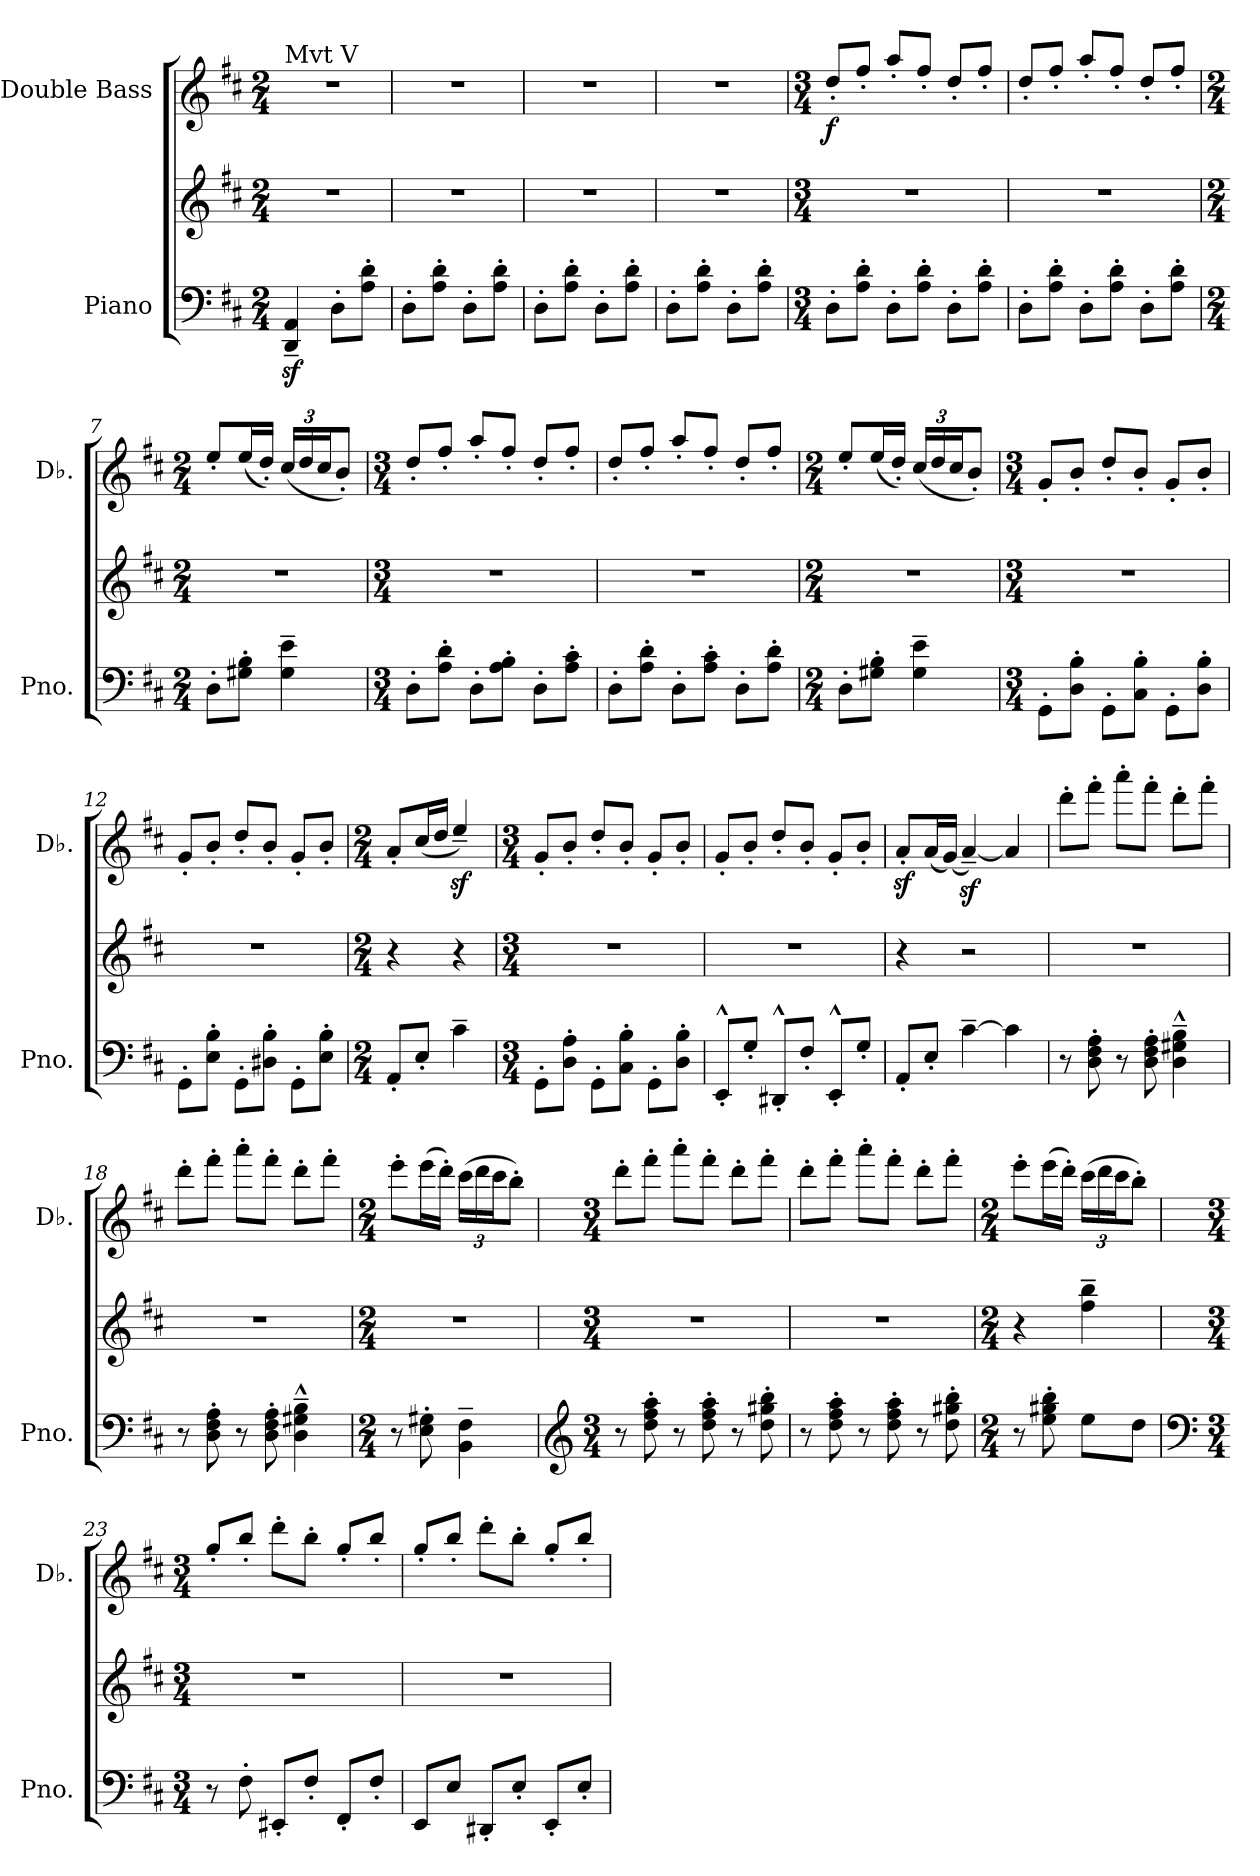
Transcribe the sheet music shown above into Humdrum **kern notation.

**kern	**kern	**kern	**dynam
*part2	*part2	*part1	*part1
*staff3	*staff2	*staff1	*staff1
*I"Piano	*	*I"Double Bass	*
*I'Pno.	*	*I'Db.	*
*clefF4	*clefG2	*clefG2	*
*	*	*ITrd7c12	*
*k[f#c#]	*k[f#c#]	*k[f#c#]	*
*M2/4	*M2/4	*M2/4	*
*MM125	*MM125	*MM125	*
=1	=1	=1	=1
!	!	!LO:TX:a:t=Mvt V	!
4DD/z<~ 4AA/z<~	2r	2r	.
8D'\L	.	.	.
8A\' 8d\'J	.	.	.
=2	=2	=2	=2
8D'\L	2r	2r	.
8A\' 8d\'J	.	.	.
8D'\L	.	.	.
8A\' 8d\'J	.	.	.
=3	=3	=3	=3
8D'\L	2r	2r	.
8A\' 8d\'J	.	.	.
8D'\L	.	.	.
8A\' 8d\'J	.	.	.
=4	=4	=4	=4
8D'\L	2r	2r	.
8A\' 8d\'J	.	.	.
8D'\L	.	.	.
8A\' 8d\'J	.	.	.
=5	=5	=5	=5
*M3/4	*M3/4	*M3/4	*
!	!	!	!LO:DY:b
8D'\L	2.r	8d'/L	f
8A\' 8d\'J	.	8f#'/J	.
8D'\L	.	8a'/L	.
8A\' 8d\'J	.	8f#'/J	.
8D'\L	.	8d'/L	.
8A\' 8d\'J	.	8f#'/J	.
=6	=6	=6	=6
8D'\L	2.r	8d'/L	.
8A\' 8d\'J	.	8f#'/J	.
8D'\L	.	8a'/L	.
8A\' 8d\'J	.	8f#'/J	.
8D'\L	.	8d'/L	.
8A\' 8d\'J	.	8f#'/J	.
!!LO:LB:g=z
=7	=7	=7	=7
*M2/4	*M2/4	*M2/4	*
8D'\L	2r	8e'/L	.
8G#X\' 8B\'J	.	(16e/L	.
.	.	16d'/JJ)	.
*	*	*Xbrackettup	*
4G#\~ 4e\~	.	(24c#/LL	.
.	.	24d/	.
.	.	24c#/J	.
.	.	8B'/J)	.
=8	=8	=8	=8
*M3/4	*M3/4	*M3/4	*
8D'\L	2.r	8d'/L	.
8A\' 8d\'J	.	8f#'/J	.
8D'\L	.	8a'/L	.
8A\' 8B\'J	.	8f#'/J	.
8D'\L	.	8d'/L	.
8A\' 8c#\'J	.	8f#'/J	.
=9	=9	=9	=9
8D'\L	2.r	8d'/L	.
8A\' 8d\'J	.	8f#'/J	.
8D'\L	.	8a'/L	.
8A\' 8c#\'J	.	8f#'/J	.
8D'\L	.	8d'/L	.
8A\' 8d\'J	.	8f#'/J	.
=10	=10	=10	=10
*M2/4	*M2/4	*M2/4	*
8D'\L	2r	8e'/L	.
8G#X\' 8B\'J	.	(16e/L	.
.	.	16d'/JJ)	.
4G#\~ 4e\~	.	(24c#/LL	.
.	.	24d/	.
.	.	24c#/J	.
.	.	8B'/J)	.
=11	=11	=11	=11
*M3/4	*M3/4	*M3/4	*
8GG'\L	2.r	8G'/L	.
8D\' 8B\'J	.	8B'/J	.
8GG'\L	.	8d'/L	.
8C#\' 8B\'J	.	8B'/J	.
8GG'\L	.	8G'/L	.
8D\' 8B\'J	.	8B'/J	.
!!LO:LB:g=z
=12	=12	=12	=12
8GG'\L	2.r	8G'/L	.
8E\' 8B\'J	.	8B'/J	.
8GG'\L	.	8d'/L	.
8D#X\' 8B\'J	.	8B'/J	.
8GG'\L	.	8G'/L	.
8E\' 8B\'J	.	8B'/J	.
=13	=13	=13	=13
*M2/4	*M2/4	*M2/4	*
8AA'/L	4r	8A'/L	.
8E'/J	.	(16c#/L	.
.	.	16d/JJ	.
4c#~\	4r	4ez<~/)	.
=14	=14	=14	=14
*M3/4	*M3/4	*M3/4	*
8GG'\L	2.r	8G'/L	.
8D\' 8A\'J	.	8B'/J	.
8GG'\L	.	8d'/L	.
8C#\' 8B\'J	.	8B'/J	.
8GG'\L	.	8G'/L	.
8D\' 8B\'J	.	8B'/J	.
=15	=15	=15	=15
8EE'^^/L	2.r	8G'/L	.
8G'/J	.	8B'/J	.
8DD#X'^^/L	.	8d'/L	.
8F#'/J	.	8B'/J	.
8EE'^^/L	.	8G'/L	.
8G'/J	.	8B'/J	.
=16	=16	=16	=16
8AA'/L	4r	8Az<'/L	.
8E'/J	.	(16A/L	.
.	.	(16G/JJ)	.
[4c#~\	2r	[4Az<~/)	.
4c#\]	.	4A/]	.
!!LO:PB:g=z
=17	=17	=17	=17
8r	2.r	8dd'\L	.
8D\' 8F#\' 8A\'	.	8ff#'\J	.
8r	.	8aa'\L	.
8D\' 8F#\' 8A\'	.	8ff#'\J	.
4D\~^^ 4G#X\~^^ 4B\~^^	.	8dd'\L	.
.	.	8ff#'\J	.
=18	=18	=18	=18
8r	2.r	8dd'\L	.
8D\' 8F#\' 8A\'	.	8ff#'\J	.
8r	.	8aa'\L	.
8D\' 8F#\' 8A\'	.	8ff#'\J	.
4D\~^^ 4G#X\~^^ 4B\~^^	.	8dd'\L	.
.	.	8ff#'\J	.
=19	=19	=19	=19
*M2/4	*M2/4	*M2/4	*
8r	2r	8ee'\L	.
8E\' 8G#X\'	.	(16ee\L	.
.	.	16dd'\JJ)	.
4BB\~ 4F#\~	.	(24cc#\LL	.
.	.	24dd\	.
.	.	24cc#\J	.
.	.	8b'\J)	.
=20	=20	=20	=20
*clefG2	*	*	*
*M3/4	*M3/4	*M3/4	*
8r	2.r	8dd'\L	.
8dd\' 8ff#\' 8aa\'	.	8ff#'\J	.
8r	.	8aa'\L	.
8dd\' 8ff#\' 8aa\'	.	8ff#'\J	.
8r	.	8dd'\L	.
8dd\' 8gg#X\' 8bb\'	.	8ff#'\J	.
=21	=21	=21	=21
8r	2.r	8dd'\L	.
8dd\' 8ff#\' 8aa\'	.	8ff#'\J	.
8r	.	8aa'\L	.
8dd\' 8ff#\' 8aa\'	.	8ff#'\J	.
8r	.	8dd'\L	.
8dd\' 8gg#X\' 8bb\'	.	8ff#'\J	.
!!LO:LB:g=z
=22	=22	=22	=22
*M2/4	*M2/4	*M2/4	*
8r	4r	8ee'\L	.
8ee\' 8gg#X\' 8bb\'	.	(16ee\L	.
.	.	16dd'\JJ)	.
8ee\L	4ff#\~ 4bb\~	(24cc#\LL	.
.	.	24dd\	.
.	.	24cc#\J	.
8dd\J	.	8b'\J)	.
=23	=23	=23	=23
*clefF4	*	*	*
*M3/4	*M3/4	*M3/4	*
8r	2.r	8g'/L	.
8F#'\	.	8b'/J	.
8EE#X'/L	.	8dd'\L	.
8F#'/J	.	8b'\J	.
8FF#'/L	.	8g'/L	.
8F#'/J	.	8b'/J	.
=24	=24	=24	=24
8EE/L	2.r	8g'/L	.
8E/J	.	8b'/J	.
8DD#X'/L	.	8dd'\L	.
8E'/J	.	8b'\J	.
8EE'/L	.	8g'/L	.
8E'/J	.	8b'/J	.
=	=	=	=
*-	*-	*-	*-
